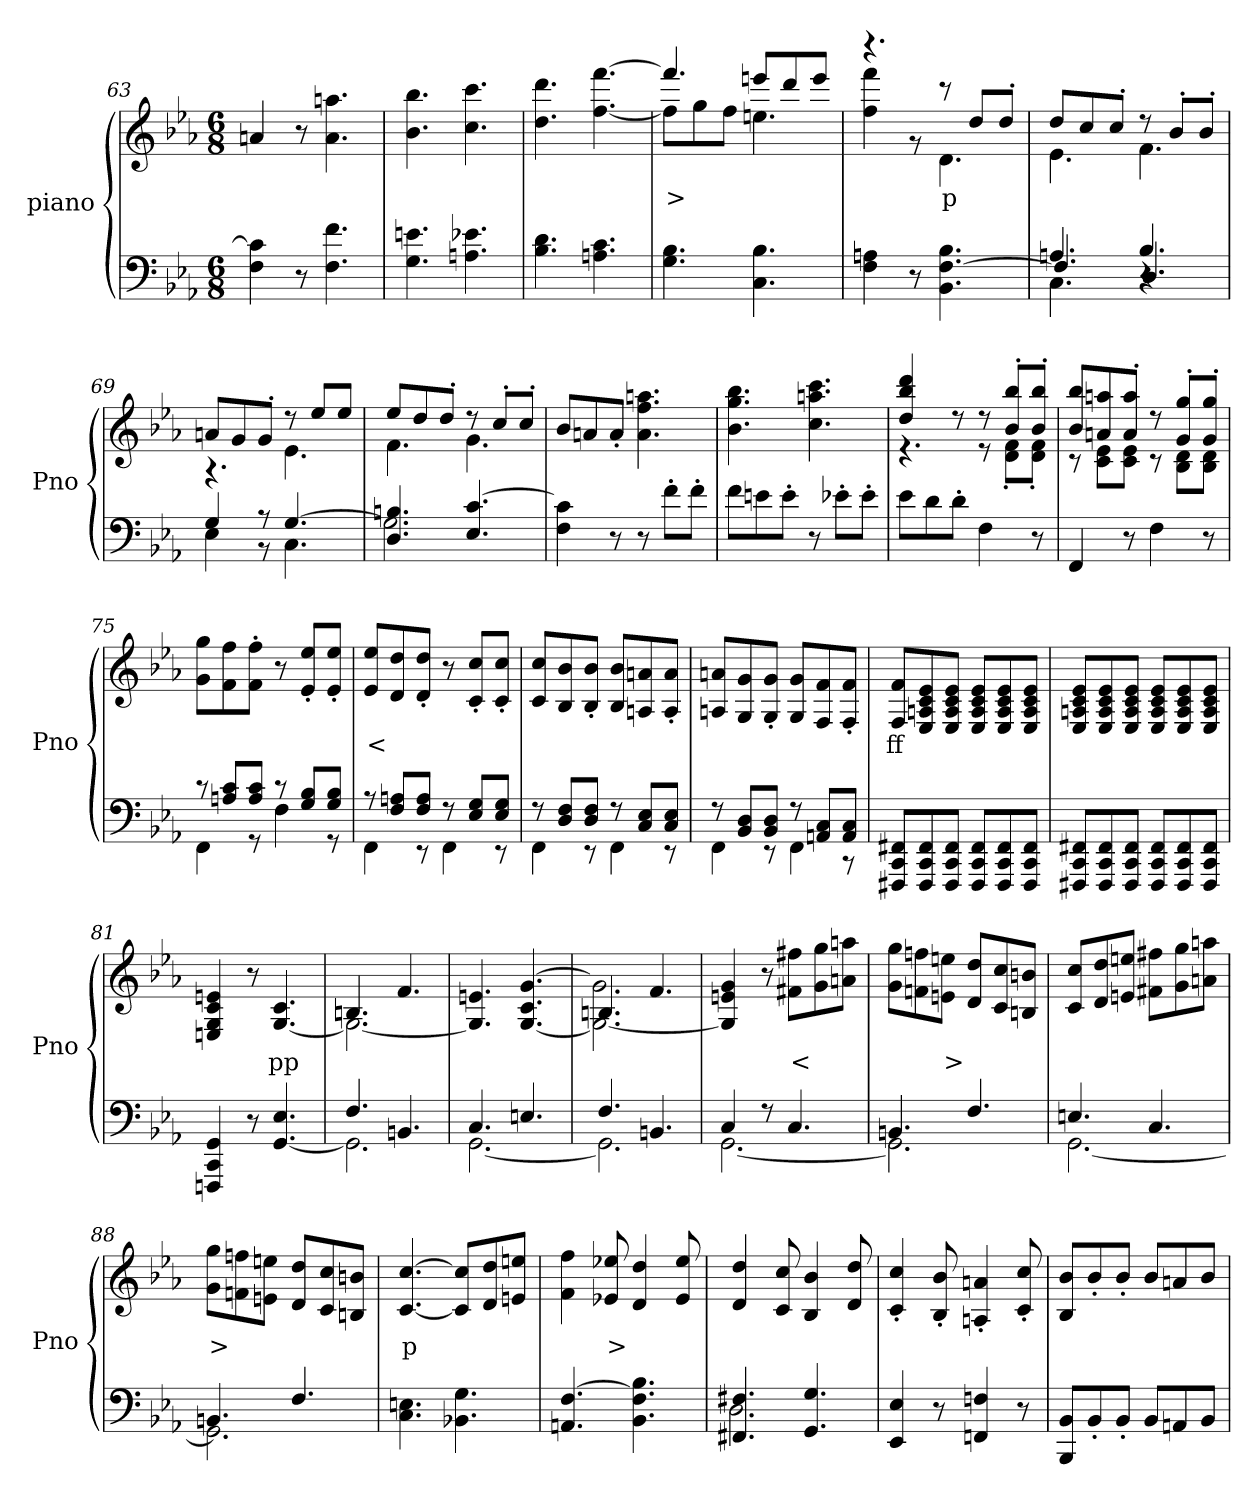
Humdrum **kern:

**kern	**kern	**text
*part2	*part1	*part1
*staff2	*staff1	*staff1
*I"piano	*I"piano	*
*I'Pno	*I'Pno	*
*clefF4	*clefG2	*
*k[b-e-a-]	*k[b-e-a-]	*
*E-:	*E-:	*
*M6/8	*M6/8	*
=63	=63	=63
4F\ 4c\]	4an/	.
8r	8r	.
4.F\ 4.f\	4.a\ 4.aan\	.
=64	=64	=64
4.G\ 4.en\	4.b-\ 4.bb-\	.
4.An\ 4.e-X\	4.cc\ 4.ccc\	.
=65	=65	=65
4.B-\ 4.d\	4.dd\ 4.ddd\	.
4.An\ 4.c\	[4.ff\ [4.fff\	.
=66	=66	=66
*	*^	*
!	!	!	!LO:LY:b
4.G\ 4.B-\	4.fff/]	8ff\L]	>
.	.	8gg\	.
.	.	8ff\J	.
4.C\ 4.B-\	8eeen/L	4.een\	.
.	8ddd/	.	.
.	8eee/J	.	.
=67	=67	=67	=67
4F\ 4An\	4.r	4ff\ 4fff\	.
8r	.	8r	.
!	!	!	!LO:LY:b
4.BB-\ [4.F\ 4.B-\	8r	4.d\	p
.	8dd/L	.	.
.	8dd'/J	.	.
=68	=68	=68	=68
*^	*	*	*
*	*^	*	*	*
4.An/	4.C\	4.F/]	8dd/L	4.e-\	.
.	.	.	8cc/	.	.
.	.	.	8cc'/J	.	.
4.B-/	4.r	4.D/	8r	4.f\	.
.	.	.	8b-'/L	.	.
.	.	.	8b-'/J	.	.
*	*v	*v	*	*	*
!!LO:PB:g=z	!!
=69	=69	=69	=69	=69
4G/	4E-\	8an/L	4.r	.
.	.	8g/	.	.
8r	8r	8g'/J	.	.
[4.G/	4.C\	8r	4.e-\	.
.	.	8ee-/L	.	.
.	.	8ee-/J	.	.
=70	=70	=70	=70	=70
4.D/ 4.Bn/	2.G\]	8ee-/L	4.f\	.
.	.	8dd/	.	.
.	.	8dd'/J	.	.
4.E-/ [4.c/	.	8r	4.g\	.
.	.	8cc'/L	.	.
.	.	8cc'/J	.	.
*v	*v	*	*	*
*	*v	*v	*
=71	=71	=71
4F\ 4c\]	8b-/L	.
.	8an/	.
8r	8a'/J	.
8r	4.a\ 4.ff\ 4.aan\	.
8f'\L	.	.
8f'\J	.	.
=72	=72	=72
8f\L	4.b-\ 4.gg\ 4.bb-\	.
8en\	.	.
8e'\J	.	.
8r	4.cc\ 4.aan\ 4.ccc\	.
8e-X'\L	.	.
8e-'\J	.	.
=73	=73	=73
*	*^	*
8e-\L	4dd/ 4bb-/ 4ddd/	4.r	.
8d\	.	.	.
8d'\J	8r	.	.
4F\	8r	8r	.
.	8b-/' 8bb-/'L	8d\' 8f\'L	.
8r	8b-/' 8bb-/'J	8d\' 8f\'J	.
=74	=74	=74	=74
4FF/	8b-/ 8bb-/L	8r	.
.	8an/ 8aan/	8c\ 8e-\L	.
8r	8a/' 8aa/'J	8c\ 8e-\J	.
4F\	8r	8r	.
.	8g/' 8gg/'L	8B-\ 8d\L	.
8r	8g/' 8gg/'J	8B-\ 8d\J	.
*	*v	*v	*
!!LO:LB:g=z
=75	=75	=75
*^	*	*
8r	4FF\	8g\ 8gg\L	.
8An/ 8c/L	.	8f\ 8ff\	.
8A/ 8c/J	8r	8f\' 8ff\'J	.
8r	4F\	8r	.
8G/ 8B-/L	.	8e-/' 8ee-/'L	.
8G/ 8B-/J	8r	8e-/' 8ee-/'J	.
=76	=76	=76	=76
!	!	!	!LO:LY:b
8r	4FF\	8e-/ 8ee-/L	<
8F/ 8An/L	.	8d/ 8dd/	.
8F/ 8A/J	8r	8d/' 8dd/'J	.
8r	4FF\	8r	.
8E-/ 8G/L	.	8c/' 8cc/'L	.
8E-/ 8G/J	8r	8c/' 8cc/'J	.
=77	=77	=77	=77
8r	4FF\	8c/ 8cc/L	.
8D/ 8F/L	.	8B-/ 8b-/	.
8D/ 8F/J	8r	8B-/' 8b-/'J	.
8r	4FF\	8B-/ 8b-/L	.
8C/ 8E-/L	.	8An/ 8an/	.
8C/ 8E-/J	8r	8A/' 8a/'J	.
=78	=78	=78	=78
8r	4FF\	8An/ 8an/L	.
8BB-/ 8D/L	.	8G/ 8g/	.
8BB-/ 8D/J	8r	8G/' 8g/'J	.
8r	4FF\	8G/ 8g/L	.
8AAn/ 8C/L	.	8F/ 8f/	.
8AA/ 8C/J	8r	8F/' 8f/'J	.
=79	=79	=79	=79
!	!	!	!LO:LY:b
*v	*v	*	*
8FFF#X/ 8CC/ 8FF#X/L	8F/ 8f/L	ff
8FFF#/ 8CC/ 8FF#/	8E-/ 8An/ 8c/ 8e-/	.
8FFF#/ 8CC/ 8FF#/J	8E-/ 8A/ 8c/ 8e-/J	.
8FFF#/ 8CC/ 8FF#/L	8E-/ 8A/ 8c/ 8e-/L	.
8FFF#/ 8CC/ 8FF#/	8E-/ 8A/ 8c/ 8e-/	.
8FFF#/ 8CC/ 8FF#/J	8E-/ 8A/ 8c/ 8e-/J	.
=80	=80	=80
8FFF#X/ 8CC/ 8FF#X/L	8E-/ 8An/ 8c/ 8e-/L	.
8FFF#/ 8CC/ 8FF#/	8E-/ 8A/ 8c/ 8e-/	.
8FFF#/ 8CC/ 8FF#/J	8E-/ 8A/ 8c/ 8e-/J	.
8FFF#/ 8CC/ 8FF#/L	8E-/ 8A/ 8c/ 8e-/L	.
8FFF#/ 8CC/ 8FF#/	8E-/ 8A/ 8c/ 8e-/	.
8FFF#/ 8CC/ 8FF#/J	8E-/ 8A/ 8c/ 8e-/J	.
!!LO:LB:g=z
=81	=81	=81
4FFFn/ 4CC/ 4GG/	4En/ 4G/ 4c/ 4en/	.
8r	8r	.
!	!	!LO:LY:b
[4.GG/ 4.E-/	[4.G/ 4.c/	pp
=82	=82	=82
*^	*^	*
4.F/	2.GG\]	4.Bn/	2.G\_	.
4.BBn/	.	4.f/	.	.
*	*	*v	*v	*
=83	=83	=83	=83
4.C/	[2.GG\	4.G/] 4.en/	.
4.En/	.	[4.G/ 4.c/ [4.g/	.
=84	=84	=84	=84
*	*	*^	*
4.F/	2.GG\]	4.Bn/	2.G\_ 2.g\]	.
4.BBn/	.	4.f/	.	.
*	*	*v	*v	*
=85	=85	=85	=85
4C/	[2.GG\	4G/] 4en/ 4g/	.
8r	.	8r	.
!	!	!	!LO:LY:b
4.C/	.	8f#X\ 8ff#X\L	<
.	.	8g\ 8gg\	.
.	.	8an\ 8aan\J	.
=86	=86	=86	=86
4.BBn/	2.GG\]	8g\ 8gg\L	.
.	.	8fn\ 8ffn\	.
!	!	!	!LO:LY:b
.	.	8en\ 8een\J	>
4.F/	.	8d/ 8dd/L	.
.	.	8c/ 8cc/	.
.	.	8Bn/ 8bn/J	.
=87	=87	=87	=87
4.En/	[2.GG\	8c/ 8cc/L	.
.	.	8d/ 8dd/	.
.	.	8en/ 8een/J	.
4.C/	.	8f#X\ 8ff#X\L	.
.	.	8g\ 8gg\	.
.	.	8an\ 8aan\J	.
!!LO:LB:g=z
=88	=88	=88	=88
!	!	!	!LO:LY:b
4.BBn/	2.GG\]	8g\ 8gg\L	>
.	.	8fn\ 8ffn\	.
.	.	8en\ 8een\J	.
4.F/	.	8d/ 8dd/L	.
.	.	8c/ 8cc/	.
.	.	8Bn/ 8bn/J	.
*v	*v	*	*
=89	=89	=89
!	!	!LO:LY:b
4.C\ 4.En\	[4.c/ [4.cc/	p
4.BB-X\ 4.G\	8c/] 8cc/]L	.
.	8d/ 8dd/	.
.	8en/ 8een/J	.
=90	=90	=90
4.AAn/ [4.F/	4f\ 4ff\	.
!	!	!LO:LY:b
.	8e-X/ 8ee-X/	>
4.BB-\ 4.F\] 4.B-\	4d/ 4dd/	.
.	8e-/ 8ee-/	.
=91	=91	=91
*^	*	*
4.FF#X/ 4.F#X/	2.D\	4d/ 4dd/	.
.	.	8c/ 8cc/	.
4.GG/ 4.G/	.	4B-/ 4b-/	.
.	.	8d/ 8dd/	.
*v	*v	*	*
=92	=92	=92
4EE-/ 4E-/	4c/' 4cc/'	.
8r	8B-/' 8b-/'	.
4FFn/ 4Fn/	4An/' 4an/'	.
8r	8c/' 8cc/'	.
=93	=93	=93
8BBB-/ 8BB-/L	8B-/ 8b-/L	.
8BB-'/	8b-'/	.
8BB-'/J	8b-'/J	.
8BB-/L	8b-/L	.
8AAn/	8an/	.
8BB-/J	8b-/J	.
=	=	=
*-	*-	*-
